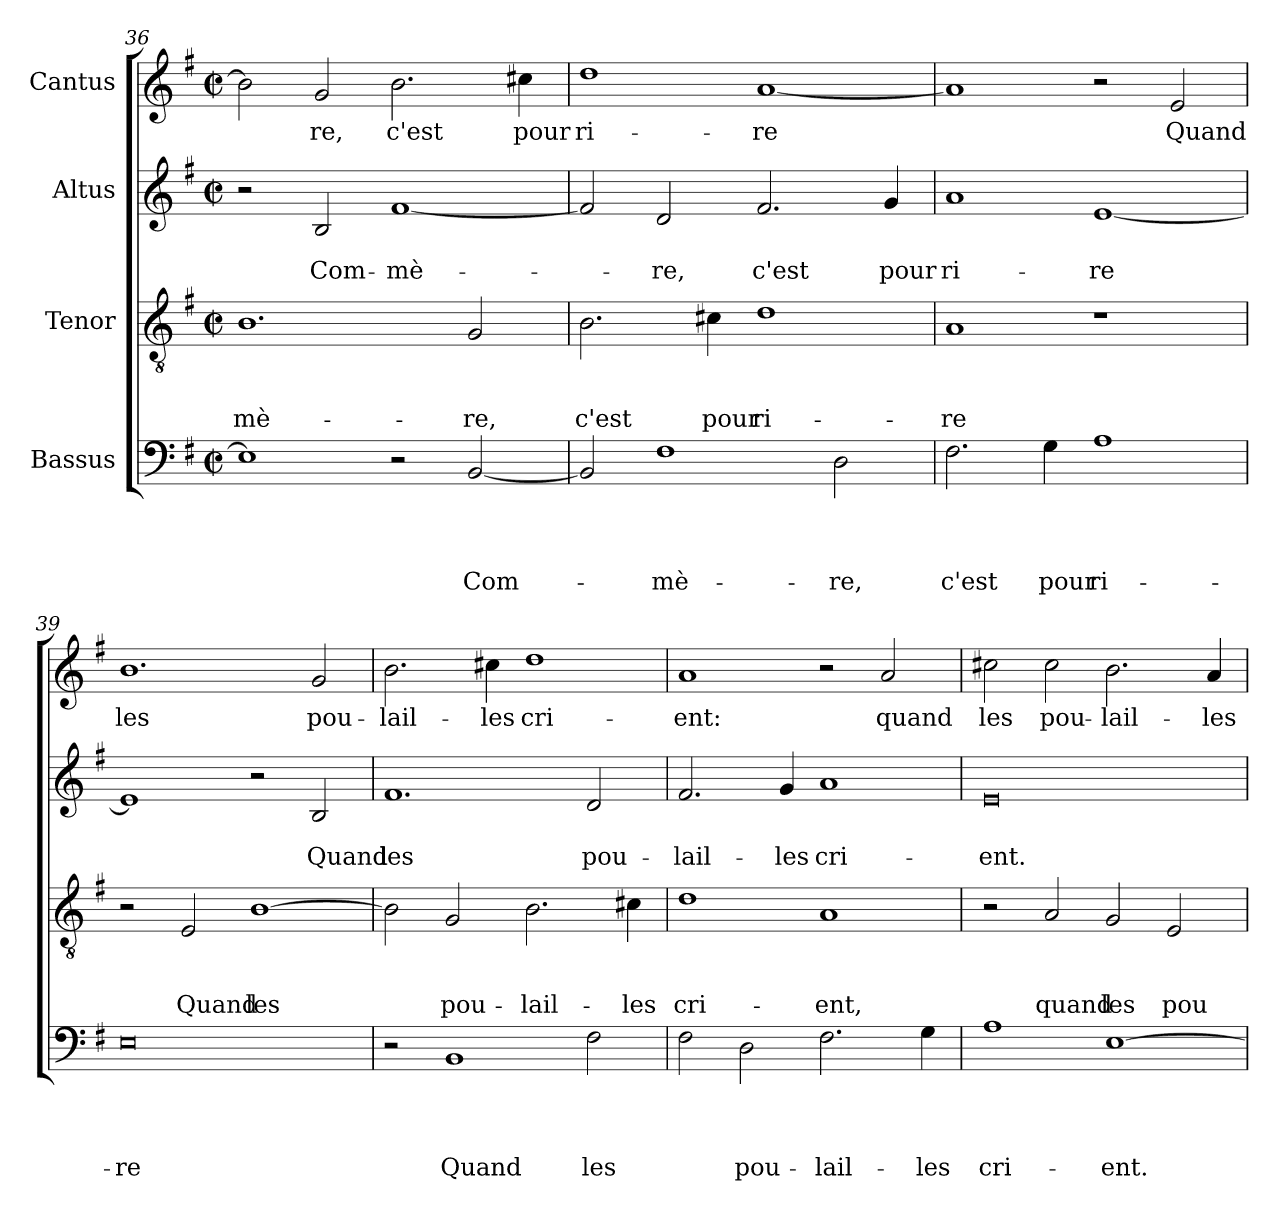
**kern	**text	**text	**text	**text	**kern	**text	**text	**text	**kern	**text	**text	**kern	**text
*part4	*part4	*part4	*part4	*part4	*part3	*part3	*part3	*part3	*part2	*part2	*part2	*part1	*part1
*staff4	*staff4	*staff4	*staff4	*staff4	*staff3	*staff3	*staff3	*staff3	*staff2	*staff2	*staff2	*staff1	*staff1
*I"Bassus	*	*	*	*	*I"Tenor	*	*	*	*I"Altus	*	*	*I"Cantus	*
!!LO:PB:g=z
*clefF4	*	*	*	*	*clefGv2	*	*	*	*clefG2	*	*	*clefG2	*
*k[f#]	*	*	*	*	*k[f#]	*	*	*	*k[f#]	*	*	*k[f#]	*
*G:	*	*	*	*	*G:	*	*	*	*G:	*	*	*G:	*
*M2/2	*	*	*	*	*M2/2	*	*	*	*M2/2	*	*	*M2/2	*
*met(c|)	*	*	*	*	*met(c|)	*	*	*	*met(c|)	*	*	*met(c|)	*
=36	=36	=36	=36	=36	=36	=36	=36	=36	=36	=36	=36	=36	=36
!	!	!	!	!	!	!	!	!LO:LY:b	!	!	!	!	!
1E]	.	.	.	.	1.B	.	.	-mè-	2r	.	.	2b\]	.
!	!	!	!	!	!	!	!	!	!	!	!LO:LY:b	!	!LO:LY:b
.	.	.	.	.	.	.	.	.	2B/	.	Com-	2g/	-re,
!	!	!	!	!	!	!	!	!	!	!	!LO:LY:b	!	!LO:LY:b
2r	.	.	.	.	.	.	.	.	[<1f#	.	-mè-	2.b\	c'est
!	!	!	!	!LO:LY:b	!	!	!	!LO:LY:b	!	!	!	!	!
[<2BB/	.	.	.	Com-	2G/	.	.	-re,	.	.	.	.	.
!	!	!	!	!	!	!	!	!	!	!	!	!	!LO:LY:b
.	.	.	.	.	.	.	.	.	.	.	.	4cc#X\	pour
=37	=37	=37	=37	=37	=37	=37	=37	=37	=37	=37	=37	=37	=37
!	!	!	!	!	!	!	!	!LO:LY:b	!	!	!	!	!LO:LY:b
2BB/]	.	.	.	.	2.B\	.	.	c'est	2f#/]	.	.	1dd	ri-
!	!	!	!	!LO:LY:b	!	!	!	!	!	!	!LO:LY:b	!	!
1F#	.	.	.	-mè-	.	.	.	.	2d/	.	-re,	.	.
!	!	!	!	!	!	!	!	!LO:LY:b	!	!	!	!	!
.	.	.	.	.	4c#X\	.	.	pour	.	.	.	.	.
!	!	!	!	!	!	!	!	!LO:LY:b	!	!	!LO:LY:b	!	!LO:LY:b
.	.	.	.	.	1d	.	.	ri-	2.f#/	.	c'est	[<1a	-re
!	!	!	!	!LO:LY:b	!	!	!	!	!	!	!	!	!
2D\	.	.	.	-re,	.	.	.	.	.	.	.	.	.
!	!	!	!	!	!	!	!	!	!	!	!LO:LY:b	!	!
.	.	.	.	.	.	.	.	.	4g/	.	pour	.	.
=38	=38	=38	=38	=38	=38	=38	=38	=38	=38	=38	=38	=38	=38
!	!	!	!	!LO:LY:b	!	!	!	!LO:LY:b	!	!	!LO:LY:b	!	!
2.F#\	.	.	.	c'est	1A	.	.	-re	1a	.	ri-	1a]	.
!	!	!	!	!LO:LY:b	!	!	!	!	!	!	!	!	!
4G\	.	.	.	pour	.	.	.	.	.	.	.	.	.
!	!	!	!	!LO:LY:b	!	!	!	!	!	!	!LO:LY:b	!	!
1A	.	.	.	ri-	1r	.	.	.	[<1e	.	-re	2r	.
!	!	!	!	!	!	!	!	!	!	!	!	!	!LO:LY:b
.	.	.	.	.	.	.	.	.	.	.	.	2e/	Quand
=39	=39	=39	=39	=39	=39	=39	=39	=39	=39	=39	=39	=39	=39
!	!	!	!	!LO:LY:b:rj	!	!	!	!	!	!	!	!	!LO:LY:b
0E	.	.	.	-re	2r	.	.	.	1e]	.	.	1.b	les
!	!	!	!	!	!	!	!	!LO:LY:b	!	!	!	!	!
.	.	.	.	.	2E/	.	.	Quand	.	.	.	.	.
!	!	!	!	!	!	!	!	!LO:LY:b	!	!	!	!	!
.	.	.	.	.	[>1B	.	.	les	2r	.	.	.	.
!	!	!	!	!	!	!	!	!	!	!	!LO:LY:b	!	!LO:LY:b
.	.	.	.	.	.	.	.	.	2B/	.	Quand	2g/	pou-
=40	=40	=40	=40	=40	=40	=40	=40	=40	=40	=40	=40	=40	=40
!	!	!	!	!	!	!	!	!	!	!	!LO:LY:b	!	!LO:LY:b
2r	.	.	.	.	2B\]	.	.	.	1.f#	.	les	2.b\	-lail-
!	!	!	!	!LO:LY:b	!	!	!	!LO:LY:b	!	!	!	!	!
1BB	.	.	.	Quand	2G/	.	.	pou-	.	.	.	.	.
!	!	!	!	!	!	!	!	!	!	!	!	!	!LO:LY:b
.	.	.	.	.	.	.	.	.	.	.	.	4cc#X\	-les
!	!	!	!	!	!	!	!	!LO:LY:b	!	!	!	!	!LO:LY:b
.	.	.	.	.	2.B\	.	.	-lail-	.	.	.	1dd	cri-
!	!	!	!	!LO:LY:b	!	!	!	!	!	!	!LO:LY:b	!	!
2F#\	.	.	.	les	.	.	.	.	2d/	.	pou-	.	.
!	!	!	!	!	!	!	!	!LO:LY:b	!	!	!	!	!
.	.	.	.	.	4c#X\	.	.	-les	.	.	.	.	.
!!LO:LB:g=z
=41	=41	=41	=41	=41	=41	=41	=41	=41	=41	=41	=41	=41	=41
!	!	!	!	!	!	!	!	!LO:LY:b	!	!	!LO:LY:b	!	!LO:LY:b
2F#\	.	.	.	.	1d	.	.	cri-	2.f#/	.	-lail-	1a	-ent:
!	!	!	!	!LO:LY:b	!	!	!	!	!	!	!	!	!
2D\	.	.	.	pou-	.	.	.	.	.	.	.	.	.
!	!	!	!	!	!	!	!	!	!	!	!LO:LY:b	!	!
.	.	.	.	.	.	.	.	.	4g/	.	-les	.	.
!	!	!	!	!LO:LY:b	!	!	!	!LO:LY:b	!	!	!LO:LY:b	!	!
2.F#\	.	.	.	-lail-	1A	.	.	-ent,	1a	.	cri-	2r	.
!	!	!	!	!	!	!	!	!	!	!	!	!	!LO:LY:b
.	.	.	.	.	.	.	.	.	.	.	.	2a/	quand
!	!	!	!	!LO:LY:b	!	!	!	!	!	!	!	!	!
4G\	.	.	.	-les	.	.	.	.	.	.	.	.	.
=42	=42	=42	=42	=42	=42	=42	=42	=42	=42	=42	=42	=42	=42
!	!	!	!	!LO:LY:b	!	!	!	!	!	!	!LO:LY:b	!	!LO:LY:b
1A	.	.	.	cri-	2r	.	.	.	0e	.	-ent.	2cc#X\	les
!	!	!	!	!	!	!	!	!LO:LY:b	!	!	!	!	!LO:LY:b
.	.	.	.	.	2A/	.	.	quand	.	.	.	2cc#\	pou-
!	!	!	!	!LO:LY:b	!	!	!	!LO:LY:b	!	!	!	!	!LO:LY:b
[>1E	.	.	.	-ent.	2G/	.	.	les	.	.	.	2.b\	-lail-
!	!	!	!	!	!	!	!	!LO:LY:b	!	!	!	!	!
.	.	.	.	.	2E/	.	.	pou-	.	.	.	.	.
!	!	!	!	!	!	!	!	!	!	!	!	!	!LO:LY:b
.	.	.	.	.	.	.	.	.	.	.	.	4a/	-les
=	=	=	=	=	=	=	=	=	=	=	=	=	=
*-	*-	*-	*-	*-	*-	*-	*-	*-	*-	*-	*-	*-	*-
